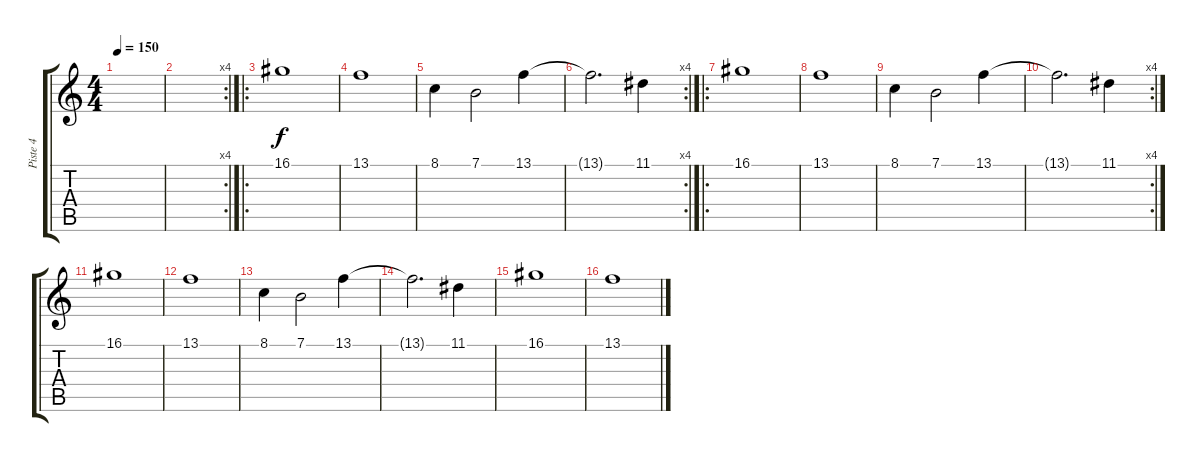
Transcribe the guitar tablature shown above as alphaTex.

\track ("Piste 4" "Piste 4") {instrument honkytonkpiano}
\staff {score tabs}
\tuning (E4 B3 G3 D3 A2 E2) {hide}
\ts (4 4)
\tempo 150
\clef g2
\ks c
|
\rc 4
|
\ro
16.1.1 |
13.1.1 |
8.1.4 7.1.2 13.1.4 |
\rc 4
13.1{t}.2{d} 11.1.4 |
\ro
16.1.1 |
13.1.1 |
8.1.4 7.1.2 13.1.4 |
\rc 4
13.1{t}.2{d} 11.1.4 |
16.1.1 |
13.1.1 |
8.1.4 7.1.2 13.1.4 |
13.1{t}.2{d} 11.1.4 |
16.1.1 |
13.1.1
